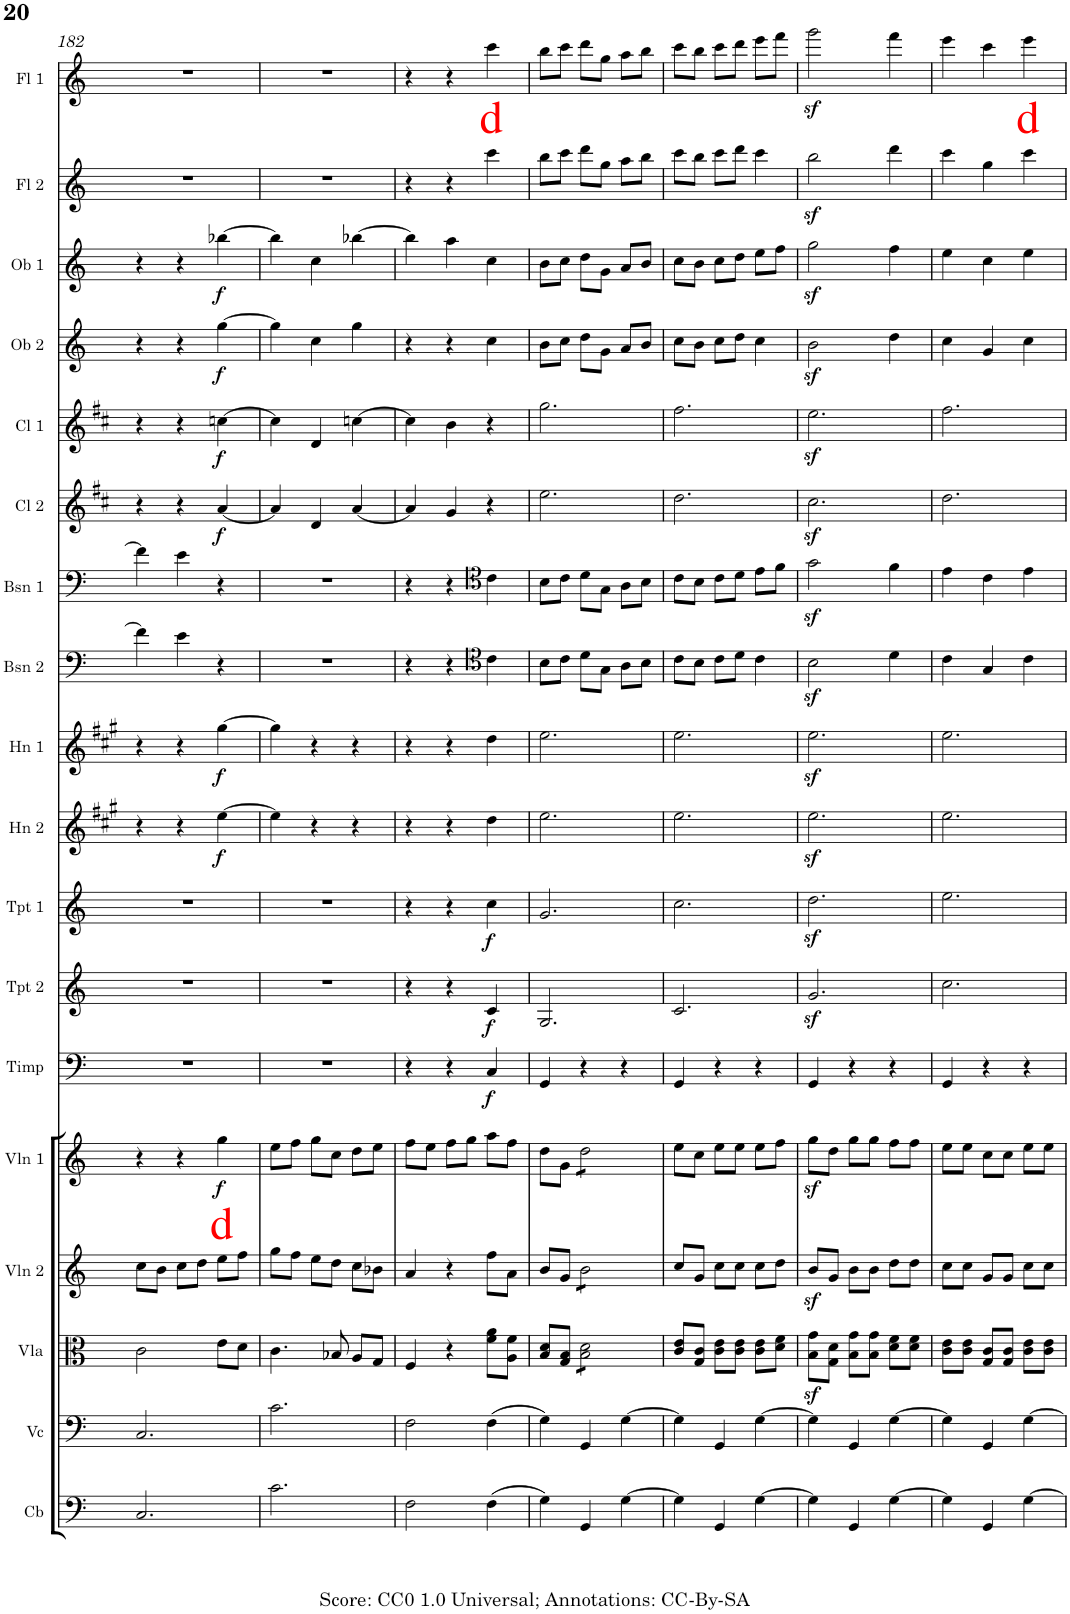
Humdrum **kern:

**kern	**kern	**kern	**kern	**kern	**text	**dynam	**kern	**dynam	**kern	**dynam	**kern	**dynam	**kern	**dynam	**kern	**dynam	**kern	**kern	**kern	**dynam	**kern	**dynam	**kern	**dynam	**kern	**dynam	**kern	**kern	**text
*part18	*part17	*part16	*part15	*part14	*part14	*part14	*part13	*part13	*part12	*part12	*part11	*part11	*part10	*part10	*part9	*part9	*part8	*part7	*part6	*part6	*part5	*part5	*part4	*part4	*part3	*part3	*part2	*part1	*part1
*staff18	*staff17	*staff16	*staff15	*staff14	*staff14	*staff14	*staff13	*staff13	*staff12	*staff12	*staff11	*staff11	*staff10	*staff10	*staff9	*staff9	*staff8	*staff7	*staff6	*staff6	*staff5	*staff5	*staff4	*staff4	*staff3	*staff3	*staff2	*staff1	*staff1
*I"Contrabass	*I"Violoncello	*I"Viola	*I"Violin 2	*I"Violin 1	*	*	*I"Timpani	*	*I"C Trumpet 2	*	*I"C Trumpet 1	*	*I"Eb Horn 2	*	*I"Eb Horn 1	*	*I"Bassoon 2	*I"Bassoon 1	*I"Bb Clarinet 2	*	*I"Bb Clarinet 1	*	*I"Oboe 2	*	*I"Oboe 1	*	*I"Flute 2	*I"Flute 1	*
*I'Cb	*I'Vc	*I'Vla	*I'Vln 2	*I'Vln 1	*	*	*I'Timp	*	*I'Tpt 2	*	*I'Tpt 1	*	*I'Hn 2	*	*I'Hn 1	*	*I'Bsn 2	*I'Bsn 1	*I'Cl 2	*	*I'Cl 1	*	*I'Ob 2	*	*I'Ob 1	*	*I'Fl 2	*I'Fl 1	*
!!LO:PB:g=z
*clefF4	*clefF4	*clefC3	*clefG2	*clefG2	*	*	*clefF4	*	*clefG2	*	*clefG2	*	*clefG2	*	*clefG2	*	*clefF4	*clefF4	*clefG2	*	*clefG2	*	*clefG2	*	*clefG2	*	*clefG2	*clefG2	*
*Trd7c12	*	*	*	*	*	*	*	*	*	*	*	*	*Trd5c9	*	*Trd5c9	*	*	*	*Trd1c2	*	*Trd1c2	*	*	*	*	*	*	*	*
*k[]	*k[]	*k[]	*k[]	*k[]	*	*	*k[]	*	*k[]	*	*k[]	*	*k[f#c#g#]	*	*k[f#c#g#]	*	*k[]	*k[]	*k[f#c#]	*	*k[f#c#]	*	*k[]	*	*k[]	*	*k[]	*k[]	*
*M3/4	*M3/4	*M3/4	*M3/4	*M3/4	*	*	*M3/4	*	*M3/4	*	*M3/4	*	*M3/4	*	*M3/4	*	*M3/4	*M3/4	*M3/4	*	*M3/4	*	*M3/4	*	*M3/4	*	*M3/4	*M3/4	*
=182	=182	=182	=182	=182	=182	=182	=182	=182	=182	=182	=182	=182	=182	=182	=182	=182	=182	=182	=182	=182	=182	=182	=182	=182	=182	=182	=182	=182	=182
2.C/	2.C/	2c\	8cc\L	4r	.	.	2.r	.	2.r	.	2.r	.	4r	.	4r	.	4f\]	4f\]	4r	.	4r	.	4r	.	4r	.	2.r	2.r	.
.	.	.	8b\J	.	.	.	.	.	.	.	.	.	.	.	.	.	.	.	.	.	.	.	.	.	.	.	.	.	.
.	.	.	8cc\L	4r	.	.	.	.	.	.	.	.	4r	.	4r	.	4e\	4e\	4r	.	4r	.	4r	.	4r	.	.	.	.
.	.	.	8dd\J	.	.	.	.	.	.	.	.	.	.	.	.	.	.	.	.	.	.	.	.	.	.	.	.	.	.
!	!	!	!	!	!LO:LY:b:color=#FF0000	!LO:DY:b	!	!	!	!	!	!	!	!LO:DY:b	!	!LO:DY:b	!	!	!	!LO:DY:b	!	!LO:DY:b	!	!LO:DY:b	!	!LO:DY:b	!	!	!
.	.	8e\L	8ee\L	4gg\	d	f	.	.	.	.	.	.	[4ee\	f	[4gg#\	f	4r	4r	[4a/	f	[4ccn\	f	[4gg\	f	[4bb-X\	f	.	.	.
.	.	8d\J	8ff\J	.	.	.	.	.	.	.	.	.	.	.	.	.	.	.	.	.	.	.	.	.	.	.	.	.	.
=183	=183	=183	=183	=183	=183	=183	=183	=183	=183	=183	=183	=183	=183	=183	=183	=183	=183	=183	=183	=183	=183	=183	=183	=183	=183	=183	=183	=183	=183
2.c\	2.c\	4.c\	8gg\L	8ee\L	.	.	2.r	.	2.r	.	2.r	.	4ee\]	.	4gg#\]	.	2.r	2.r	4a/]	.	4cc\]	.	4gg\]	.	4bb-\]	.	2.r	2.r	.
.	.	.	8ff\J	8ff\J	.	.	.	.	.	.	.	.	.	.	.	.	.	.	.	.	.	.	.	.	.	.	.	.	.
.	.	.	8ee\L	8gg\L	.	.	.	.	.	.	.	.	4r	.	4r	.	.	.	4d/	.	4d/	.	4cc\	.	4cc\	.	.	.	.
.	.	8B-X/	8dd\J	8cc\J	.	.	.	.	.	.	.	.	.	.	.	.	.	.	.	.	.	.	.	.	.	.	.	.	.
.	.	8A/L	8cc\L	8dd\L	.	.	.	.	.	.	.	.	4r	.	4r	.	.	.	[4a/	.	[4ccn\	.	4gg\	.	[4bb-X\	.	.	.	.
.	.	8G/J	8b-X\J	8ee\J	.	.	.	.	.	.	.	.	.	.	.	.	.	.	.	.	.	.	.	.	.	.	.	.	.
=184	=184	=184	=184	=184	=184	=184	=184	=184	=184	=184	=184	=184	=184	=184	=184	=184	=184	=184	=184	=184	=184	=184	=184	=184	=184	=184	=184	=184	=184
2F\	2F\	4F/	4a/	8ff\L	.	.	4r	.	4r	.	4r	.	4r	.	4r	.	4r	4r	4a/]	.	4cc\]	.	4r	.	4bb-\]	.	4r	4r	.
.	.	.	.	8ee\J	.	.	.	.	.	.	.	.	.	.	.	.	.	.	.	.	.	.	.	.	.	.	.	.	.
.	.	4r	4r	8ff\L	.	.	4r	.	4r	.	4r	.	4r	.	4r	.	4r	4r	4g/	.	4b\	.	4r	.	4aa\	.	4r	4r	.
.	.	.	.	8gg\J	.	.	.	.	.	.	.	.	.	.	.	.	.	.	.	.	.	.	.	.	.	.	.	.	.
*	*	*	*	*	*	*	*	*	*	*	*	*	*	*	*	*	*clefC4	*clefC4	*	*	*	*	*	*	*	*	*	*	*
!	!	!	!	!	!	!	!	!LO:DY:b	!	!LO:DY:b	!	!LO:DY:b	!	!	!	!	!	!	!	!	!	!	!	!	!	!	!	!	!LO:LY:b:color=#FF0000
(4F\	(4F\	8f\ 8a\L	8ff\L	8aa\L	.	.	4C/	f	4c/	f	4cc\	f	4dd\	.	4dd\	.	4c\	4c\	4r	.	4r	.	4cc\	.	4cc\	.	4ccc\	4ccc\	d
.	.	8A\ 8f\J	8a\J	8ff\J	.	.	.	.	.	.	.	.	.	.	.	.	.	.	.	.	.	.	.	.	.	.	.	.	.
=185	=185	=185	=185	=185	=185	=185	=185	=185	=185	=185	=185	=185	=185	=185	=185	=185	=185	=185	=185	=185	=185	=185	=185	=185	=185	=185	=185	=185	=185
4G\)	4G\)	8B/ 8d/L	8b/L	8dd\L	.	.	4GG/	.	2.G/	.	2.g/	.	2.ee\	.	2.ee\	.	8B\L	8B\L	2.ee\	.	2.gg\	.	8b\L	.	8b\L	.	8bb\L	8bb\L	.
.	.	8G/ 8B/J	8g/J	8g\J	.	.	.	.	.	.	.	.	.	.	.	.	8c\J	8c\J	.	.	.	.	8cc\J	.	8cc\J	.	8ccc\J	8ccc\J	.
*	*	*tremolo	*	*	*	*	*	*	*	*	*	*	*	*	*	*	*	*	*	*	*	*	*	*	*	*	*	*	*
*	*	*	*tremolo	*	*	*	*	*	*	*	*	*	*	*	*	*	*	*	*	*	*	*	*	*	*	*	*	*	*
*	*	*	*	*tremolo	*	*	*	*	*	*	*	*	*	*	*	*	*	*	*	*	*	*	*	*	*	*	*	*	*
4GG/	4GG/	8B\ 8d\L	8b\L	8dd\L	.	.	4r	.	.	.	.	.	.	.	.	.	8d\L	8d\L	.	.	.	.	8dd\L	.	8dd\L	.	8ddd\L	8ddd\L	.
.	.	8B\ 8d\	8b\	8dd\	.	.	.	.	.	.	.	.	.	.	.	.	8G\J	8G\J	.	.	.	.	8g\J	.	8g\J	.	8gg\J	8gg\J	.
[4G\	[4G\	8B\ 8d\	8b\	8dd\	.	.	4r	.	.	.	.	.	.	.	.	.	8A\L	8A\L	.	.	.	.	8a/L	.	8a/L	.	8aa\L	8aa\L	.
.	.	8B\ 8d\J	8b\J	8dd\J	.	.	.	.	.	.	.	.	.	.	.	.	8B\J	8B\J	.	.	.	.	8b/J	.	8b/J	.	8bb\J	8bb\J	.
*	*	*	*	*Xtremolo	*	*	*	*	*	*	*	*	*	*	*	*	*	*	*	*	*	*	*	*	*	*	*	*	*
*	*	*	*Xtremolo	*	*	*	*	*	*	*	*	*	*	*	*	*	*	*	*	*	*	*	*	*	*	*	*	*	*
*	*	*Xtremolo	*	*	*	*	*	*	*	*	*	*	*	*	*	*	*	*	*	*	*	*	*	*	*	*	*	*	*
=186	=186	=186	=186	=186	=186	=186	=186	=186	=186	=186	=186	=186	=186	=186	=186	=186	=186	=186	=186	=186	=186	=186	=186	=186	=186	=186	=186	=186	=186
4G\]	4G\]	8c/ 8e/L	8cc/L	8ee\L	.	.	4GG/	.	2.c/	.	2.cc\	.	2.ee\	.	2.ee\	.	8c\L	8c\L	2.dd\	.	2.ff#\	.	8cc\L	.	8cc\L	.	8ccc\L	8ccc\L	.
.	.	8G/ 8c/J	8g/J	8cc\J	.	.	.	.	.	.	.	.	.	.	.	.	8B\J	8B\J	.	.	.	.	8b\J	.	8b\J	.	8bb\J	8bb\J	.
4GG/	4GG/	8c\ 8e\L	8cc\L	8ee\L	.	.	4r	.	.	.	.	.	.	.	.	.	8c\L	8c\L	.	.	.	.	8cc\L	.	8cc\L	.	8ccc\L	8ccc\L	.
.	.	8c\ 8e\J	8cc\J	8ee\J	.	.	.	.	.	.	.	.	.	.	.	.	8d\J	8d\J	.	.	.	.	8dd\J	.	8dd\J	.	8ddd\J	8ddd\J	.
[4G\	[4G\	8c\ 8e\L	8cc\L	8ee\L	.	.	4r	.	.	.	.	.	.	.	.	.	4c\	8e\L	.	.	.	.	4cc\	.	8ee\L	.	4ccc\	8eee\L	.
.	.	8d\ 8f\J	8dd\J	8ff\J	.	.	.	.	.	.	.	.	.	.	.	.	.	8f\J	.	.	.	.	.	.	8ff\J	.	.	8fff\J	.
=187	=187	=187	=187	=187	=187	=187	=187	=187	=187	=187	=187	=187	=187	=187	=187	=187	=187	=187	=187	=187	=187	=187	=187	=187	=187	=187	=187	=187	=187
4G\]	4G\]	8B\z< 8g\z<L	8bz</L	8ggz<\L	.	.	4GG/	.	2.gz</	.	2.ddz<\	.	2.eez<\	.	2.eez<\	.	2Bz<\	2gz<\	2.cc#z<\	.	2.eez<\	.	2bz<\	.	2ggz<\	.	2bbz<\	2gggz<\	.
.	.	8G\ 8d\J	8g/J	8dd\J	.	.	.	.	.	.	.	.	.	.	.	.	.	.	.	.	.	.	.	.	.	.	.	.	.
4GG/	4GG/	8B\ 8g\L	8b\L	8gg\L	.	.	4r	.	.	.	.	.	.	.	.	.	.	.	.	.	.	.	.	.	.	.	.	.	.
.	.	8B\ 8g\J	8b\J	8gg\J	.	.	.	.	.	.	.	.	.	.	.	.	.	.	.	.	.	.	.	.	.	.	.	.	.
[4G\	[4G\	8d\ 8f\L	8dd\L	8ff\L	.	.	4r	.	.	.	.	.	.	.	.	.	4d\	4f\	.	.	.	.	4dd\	.	4ff\	.	4ddd\	4fff\	.
.	.	8d\ 8f\J	8dd\J	8ff\J	.	.	.	.	.	.	.	.	.	.	.	.	.	.	.	.	.	.	.	.	.	.	.	.	.
=188	=188	=188	=188	=188	=188	=188	=188	=188	=188	=188	=188	=188	=188	=188	=188	=188	=188	=188	=188	=188	=188	=188	=188	=188	=188	=188	=188	=188	=188
4G\]	4G\]	8c\ 8e\L	8cc\L	8ee\L	.	.	4GG/	.	2.cc\	.	2.ee\	.	2.ee\	.	2.ee\	.	4c\	4e\	2.dd\	.	2.ff#\	.	4cc\	.	4ee\	.	4ccc\	4eee\	.
.	.	8c\ 8e\J	8cc\J	8ee\J	.	.	.	.	.	.	.	.	.	.	.	.	.	.	.	.	.	.	.	.	.	.	.	.	.
4GG/	4GG/	8G/ 8c/L	8g/L	8cc\L	.	.	4r	.	.	.	.	.	.	.	.	.	4G/	4c\	.	.	.	.	4g/	.	4cc\	.	4gg\	4ccc\	.
.	.	8G/ 8c/J	8g/J	8cc\J	.	.	.	.	.	.	.	.	.	.	.	.	.	.	.	.	.	.	.	.	.	.	.	.	.
!	!	!	!	!	!	!	!	!	!	!	!	!	!	!	!	!	!	!	!	!	!	!	!	!	!	!	!	!	!LO:LY:b:color=#FF0000
[4G\	[4G\	8c\ 8e\L	8cc\L	8ee\L	.	.	4r	.	.	.	.	.	.	.	.	.	4c\	4e\	.	.	.	.	4cc\	.	4ee\	.	4ccc\	4eee\	d
.	.	8c\ 8e\J	8cc\J	8ee\J	.	.	.	.	.	.	.	.	.	.	.	.	.	.	.	.	.	.	.	.	.	.	.	.	.
=	=	=	=	=	=	=	=	=	=	=	=	=	=	=	=	=	=	=	=	=	=	=	=	=	=	=	=	=	=
*-	*-	*-	*-	*-	*-	*-	*-	*-	*-	*-	*-	*-	*-	*-	*-	*-	*-	*-	*-	*-	*-	*-	*-	*-	*-	*-	*-	*-	*-
